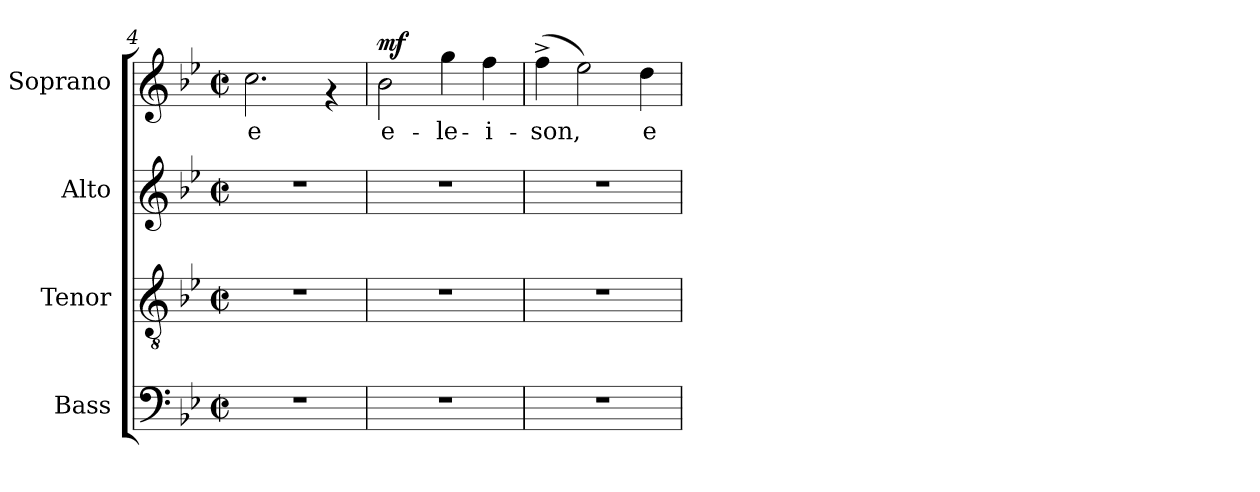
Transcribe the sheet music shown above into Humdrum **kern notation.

**kern	**kern	**kern	**kern	**text	**dynam
*part4	*part3	*part2	*part1	*part1	*part1
*staff4	*staff3	*staff2	*staff1	*staff1	*staff1
*I"Bass	*I"Tenor	*I"Alto	*I"Soprano	*	*
*I'B.	*I'T.	*I'A.	*I'S.	*	*
*clefF4	*clefGv2	*clefG2	*clefG2	*	*
*k[b-e-]	*k[b-e-]	*k[b-e-]	*k[b-e-]	*	*
*B-:	*B-:	*B-:	*B-:	*	*
*M2/2	*M2/2	*M2/2	*M2/2	*	*
*met(c|)	*met(c|)	*met(c|)	*met(c|)	*	*
=4	=4	=4	=4	=4	=4
!	!	!	!	!LO:LY:b:cj	!
1r	1r	1r	2.cc\	-e	.
.	.	.	4rf	.	.
=5	=5	=5	=5	=5	=5
!	!	!	!	!LO:LY:b:cj	!LO:DY:a
1r	1r	1r	2b-\	e-	mf
!	!	!	!	!LO:LY:b:cj	!
.	.	.	4gg\	-le-	.
!	!	!	!	!LO:LY:b:cj	!
.	.	.	4ff\	-i-	.
=6	=6	=6	=6	=6	=6
!	!	!	!	!LO:LY:b:cj	!
1r	1r	1r	(>4ff^>\	-son,	.
!	!	!	!	!LO:LY:b:cj	!
.	.	.	2ee-\)	.	.
!	!	!	!	!LO:LY:b:cj	!
.	.	.	4dd\	e-	.
=	=	=	=	=	=
*-	*-	*-	*-	*-	*-
